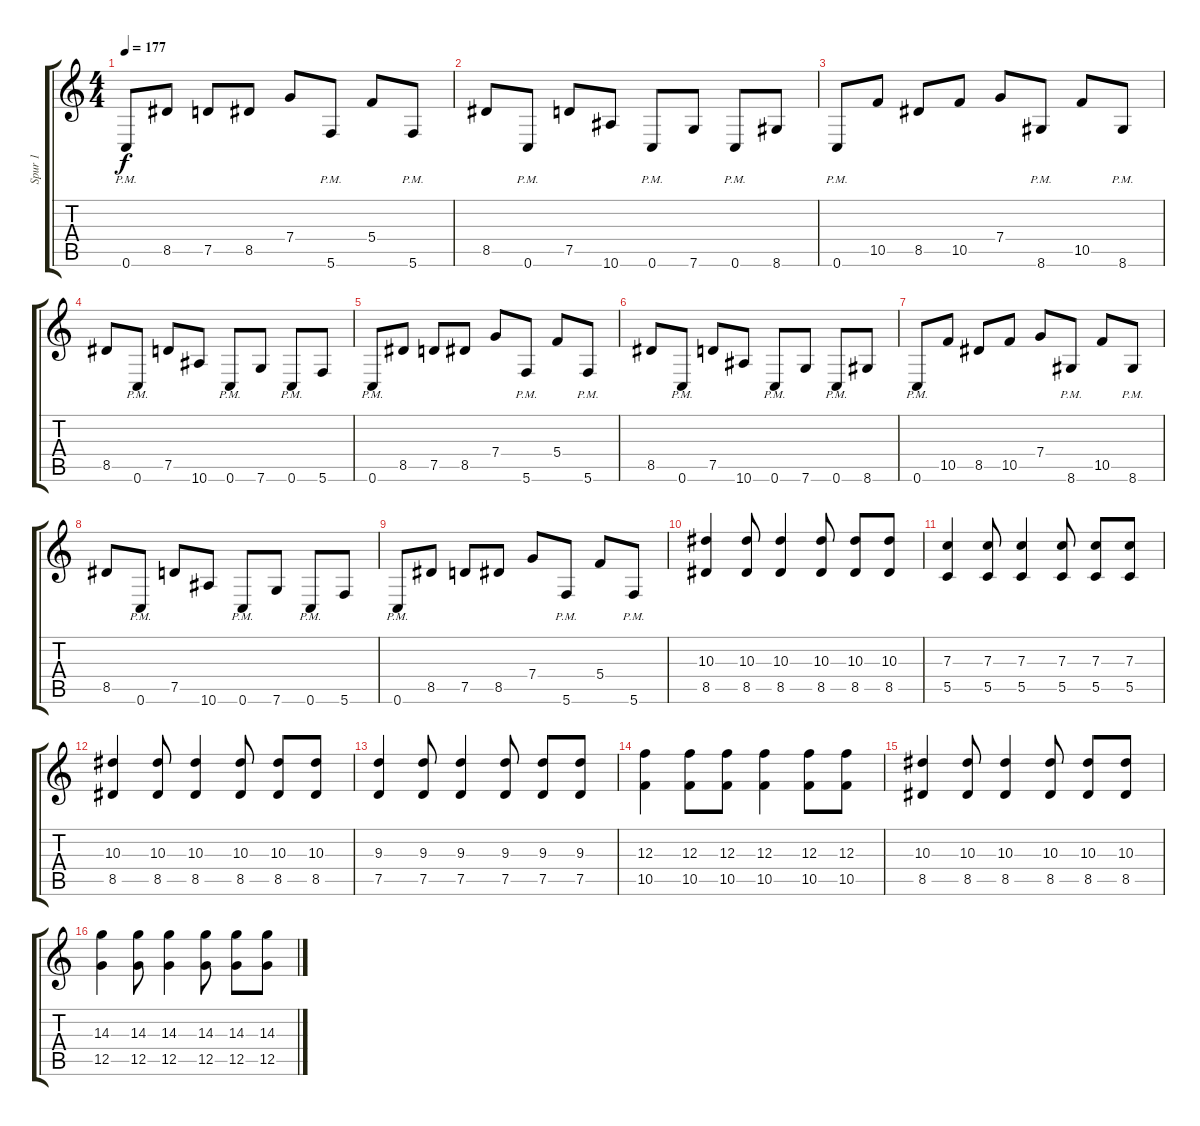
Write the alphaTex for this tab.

\track ("Spur 1" "Spur 1") {instrument distortionguitar}
\staff {score tabs}
\tuning (D4 A3 F3 C3 G2 C2) {hide}
\ts (4 4)
\tempo 177
\clef g2
\ks c
0.6{pm}.8{dy f} 8.5.8 7.5.8 8.5.8 7.4.8 5.6{pm}.8 5.4.8 5.6{pm}.8 |
8.5.8 0.6{pm}.8 7.5.8 10.6.8 0.6{pm}.8 7.6.8 0.6{pm}.8 8.6.8 |
0.6{pm}.8 10.5.8 8.5.8 10.5.8 7.4.8 8.6{pm}.8 10.5.8 8.6{pm}.8 |
8.5.8 0.6{pm}.8 7.5.8 10.6.8 0.6{pm}.8 7.6.8 0.6{pm}.8 5.6.8 |
0.6{pm}.8 8.5.8 7.5.8 8.5.8 7.4.8 5.6{pm}.8 5.4.8 5.6{pm}.8 |
8.5.8 0.6{pm}.8 7.5.8 10.6.8 0.6{pm}.8 7.6.8 0.6{pm}.8 8.6.8 |
0.6{pm}.8 10.5.8 8.5.8 10.5.8 7.4.8 8.6{pm}.8 10.5.8 8.6{pm}.8 |
8.5.8 0.6{pm}.8 7.5.8 10.6.8 0.6{pm}.8 7.6.8 0.6{pm}.8 5.6.8 |
0.6{pm}.8 8.5.8 7.5.8 8.5.8 7.4.8 5.6{pm}.8 5.4.8 5.6{pm}.8 |
(10.3 8.5).4 (10.3 8.5).8 (10.3 8.5).4 (10.3 8.5).8 (10.3 8.5).8 (10.3 8.5).8 |
(7.3 5.5).4 (7.3 5.5).8 (7.3 5.5).4 (7.3 5.5).8 (7.3 5.5).8 (7.3 5.5).8 |
(10.3 8.5).4 (10.3 8.5).8 (10.3 8.5).4 (10.3 8.5).8 (10.3 8.5).8 (10.3 8.5).8 |
(9.3 7.5).4 (9.3 7.5).8 (9.3 7.5).4 (9.3 7.5).8 (9.3 7.5).8 (9.3 7.5).8 |
(12.3 10.5).4 (12.3 10.5).8 (12.3 10.5).8 (12.3 10.5).4 (12.3 10.5).8 (12.3 10.5).8 |
(10.3 8.5).4 (10.3 8.5).8 (10.3 8.5).4 (10.3 8.5).8 (10.3 8.5).8 (10.3 8.5).8 |
(14.3 12.5).4 (14.3 12.5).8 (14.3 12.5).4 (14.3 12.5).8 (14.3 12.5).8 (14.3 12.5).8
